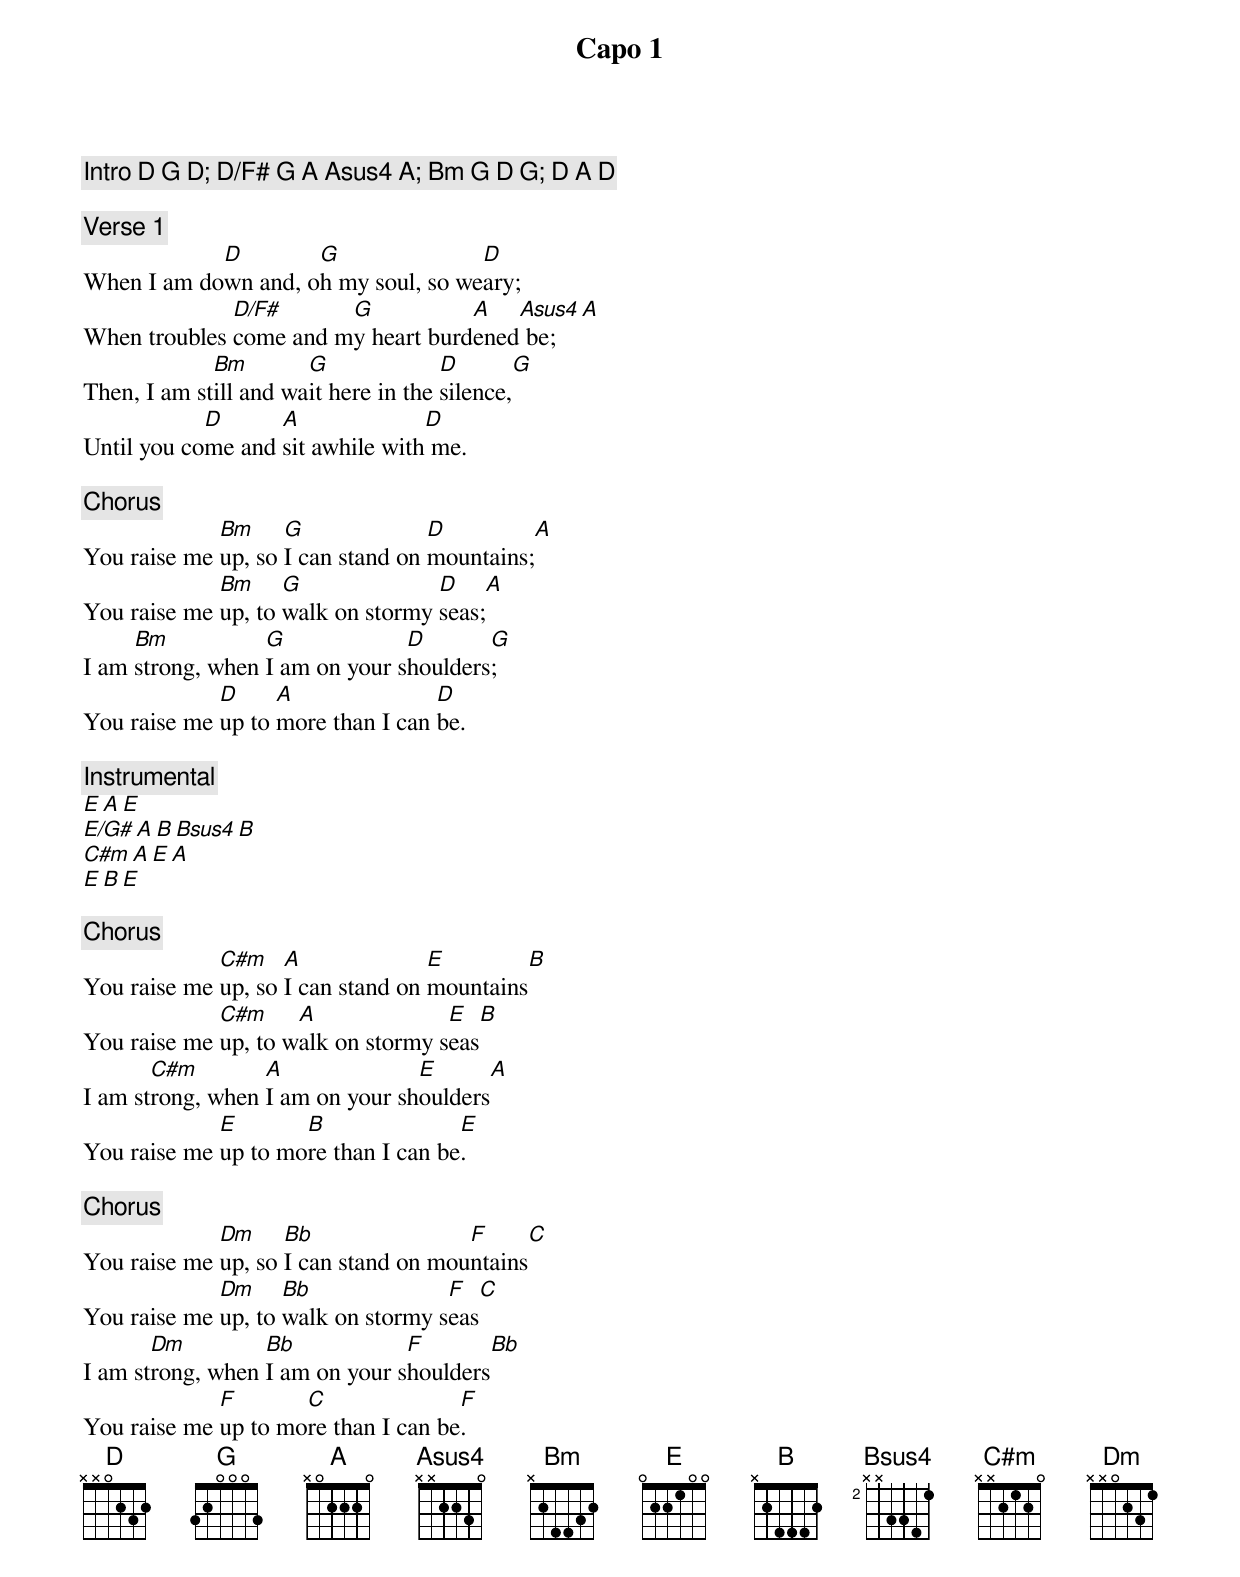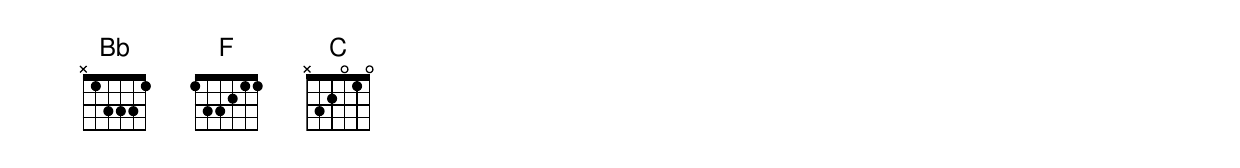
Capo 1

[Intro] D G D; D/F# G A Asus4 A; Bm G D G; D A D

[Verse 1]
            D        G               D
When I am down and, oh my soul, so weary;
              D/F#      G           A   Asus4     A
When troubles come and my heart burdened be;
             Bm        G              D       G
Then, I am still and wait here in the silence,
            D      A              D
Until you come and sit awhile with me.

[Chorus]
             Bm     G              D            A
You raise me up, so I can stand on mountains;
             Bm     G              D         A
You raise me up, to walk on stormy seas;
     Bm           G             D       G
I am strong, when I am on your shoulders;
             D     A               D
You raise me up to more than I can be.

[Instrumental]
E    A    E
E/G# A    B  Bsus4  B
C#m  A    E  A
E    B    E

[Chorus]
             C#m    A              E            B
You raise me up, so I can stand on mountains
             C#m     A              E         B
You raise me up, to walk on stormy seas
       C#m        A              E      A
I am strong, when I am on your shoulders
             E       B               E
You raise me up to more than I can be.

[Chorus]
             Dm     Bb                F            C
You raise me up, so I can stand on mountains
             Dm     Bb              F         C
You raise me up, to walk on stormy seas
       Dm         Bb            F        Bb
I am strong, when I am on your shoulders
             F       C               F
You raise me up to more than I can be.
